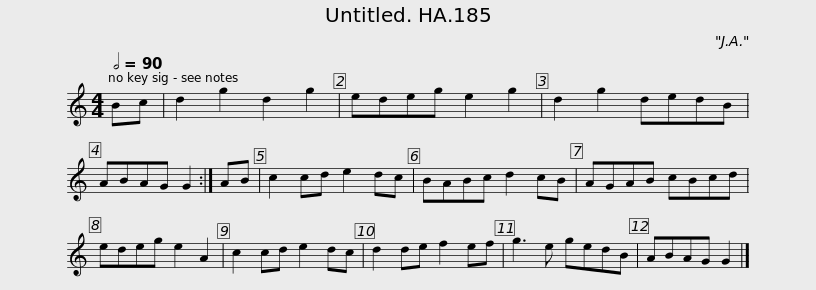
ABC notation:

X:1
L:1/8
Q:1/2=90
M:4/4
I:linebreak $
K:C
V:1 treble
V:1
 Bc | d2 g2 d2 g2 | edeg e2 g2 | d2 g2 dedB | ABAG G2 :| %5
 AB | c2 cd e2 dc | BABc d2 cB |$ AGAB cBcd | edeg e2 A2 | %10
 c2 cd e2 dc | d2 de f2 ef | g3 e gedB | ABAG G2 |] %14
